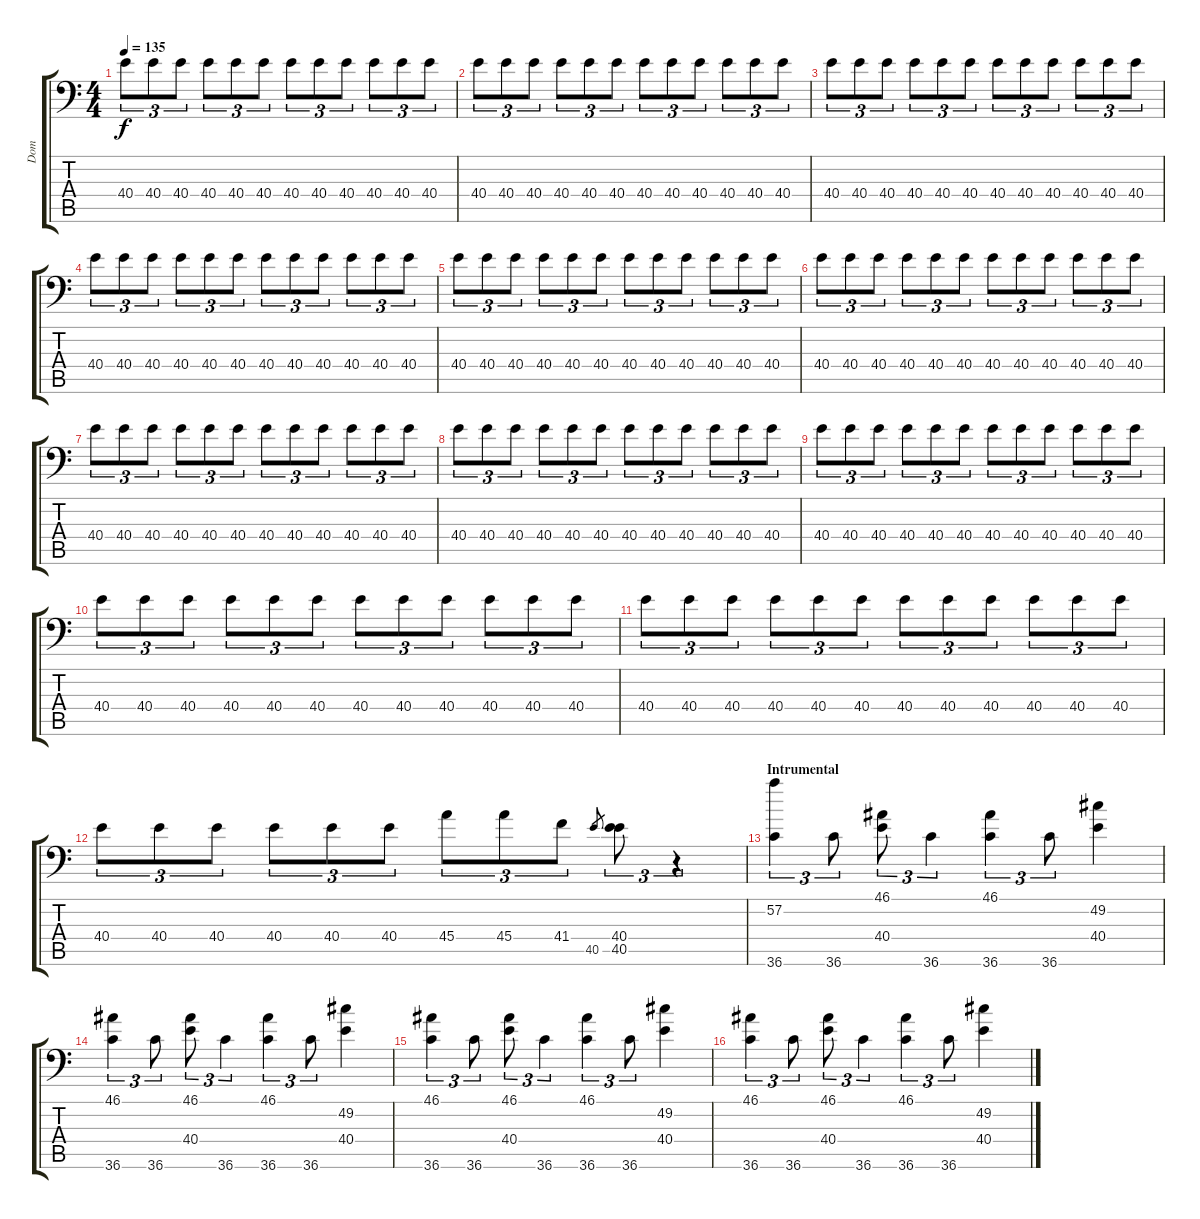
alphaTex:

\track ("Dom" "Dom") {instrument acousticgrandpiano}
\staff {score tabs}
\tuning (C-1 C-1 C-1 C-1 C-1 C-1) {hide}
\ts (4 4)
\tempo 135
\clef f4
\ks c
40.4.8{tu (3 2) dy f} 40.4.8{tu (3 2)} 40.4.8{tu (3 2)} 40.4.8{tu (3 2)} 40.4.8{tu (3 2)} 40.4.8{tu (3 2)} 40.4.8{tu (3 2)} 40.4.8{tu (3 2)} 40.4.8{tu (3 2)} 40.4.8{tu (3 2)} 40.4.8{tu (3 2)} 40.4.8{tu (3 2)} |
40.4.8{tu (3 2)} 40.4.8{tu (3 2)} 40.4.8{tu (3 2)} 40.4.8{tu (3 2)} 40.4.8{tu (3 2)} 40.4.8{tu (3 2)} 40.4.8{tu (3 2)} 40.4.8{tu (3 2)} 40.4.8{tu (3 2)} 40.4.8{tu (3 2)} 40.4.8{tu (3 2)} 40.4.8{tu (3 2)} |
40.4.8{tu (3 2)} 40.4.8{tu (3 2)} 40.4.8{tu (3 2)} 40.4.8{tu (3 2)} 40.4.8{tu (3 2)} 40.4.8{tu (3 2)} 40.4.8{tu (3 2)} 40.4.8{tu (3 2)} 40.4.8{tu (3 2)} 40.4.8{tu (3 2)} 40.4.8{tu (3 2)} 40.4.8{tu (3 2)} |
40.4.8{tu (3 2)} 40.4.8{tu (3 2)} 40.4.8{tu (3 2)} 40.4.8{tu (3 2)} 40.4.8{tu (3 2)} 40.4.8{tu (3 2)} 40.4.8{tu (3 2)} 40.4.8{tu (3 2)} 40.4.8{tu (3 2)} 40.4.8{tu (3 2)} 40.4.8{tu (3 2)} 40.4.8{tu (3 2)} |
40.4.8{tu (3 2)} 40.4.8{tu (3 2)} 40.4.8{tu (3 2)} 40.4.8{tu (3 2)} 40.4.8{tu (3 2)} 40.4.8{tu (3 2)} 40.4.8{tu (3 2)} 40.4.8{tu (3 2)} 40.4.8{tu (3 2)} 40.4.8{tu (3 2)} 40.4.8{tu (3 2)} 40.4.8{tu (3 2)} |
40.4.8{tu (3 2)} 40.4.8{tu (3 2)} 40.4.8{tu (3 2)} 40.4.8{tu (3 2)} 40.4.8{tu (3 2)} 40.4.8{tu (3 2)} 40.4.8{tu (3 2)} 40.4.8{tu (3 2)} 40.4.8{tu (3 2)} 40.4.8{tu (3 2)} 40.4.8{tu (3 2)} 40.4.8{tu (3 2)} |
40.4.8{tu (3 2)} 40.4.8{tu (3 2)} 40.4.8{tu (3 2)} 40.4.8{tu (3 2)} 40.4.8{tu (3 2)} 40.4.8{tu (3 2)} 40.4.8{tu (3 2)} 40.4.8{tu (3 2)} 40.4.8{tu (3 2)} 40.4.8{tu (3 2)} 40.4.8{tu (3 2)} 40.4.8{tu (3 2)} |
40.4.8{tu (3 2)} 40.4.8{tu (3 2)} 40.4.8{tu (3 2)} 40.4.8{tu (3 2)} 40.4.8{tu (3 2)} 40.4.8{tu (3 2)} 40.4.8{tu (3 2)} 40.4.8{tu (3 2)} 40.4.8{tu (3 2)} 40.4.8{tu (3 2)} 40.4.8{tu (3 2)} 40.4.8{tu (3 2)} |
40.4.8{tu (3 2)} 40.4.8{tu (3 2)} 40.4.8{tu (3 2)} 40.4.8{tu (3 2)} 40.4.8{tu (3 2)} 40.4.8{tu (3 2)} 40.4.8{tu (3 2)} 40.4.8{tu (3 2)} 40.4.8{tu (3 2)} 40.4.8{tu (3 2)} 40.4.8{tu (3 2)} 40.4.8{tu (3 2)} |
40.4.8{tu (3 2)} 40.4.8{tu (3 2)} 40.4.8{tu (3 2)} 40.4.8{tu (3 2)} 40.4.8{tu (3 2)} 40.4.8{tu (3 2)} 40.4.8{tu (3 2)} 40.4.8{tu (3 2)} 40.4.8{tu (3 2)} 40.4.8{tu (3 2)} 40.4.8{tu (3 2)} 40.4.8{tu (3 2)} |
40.4.8{tu (3 2)} 40.4.8{tu (3 2)} 40.4.8{tu (3 2)} 40.4.8{tu (3 2)} 40.4.8{tu (3 2)} 40.4.8{tu (3 2)} 40.4.8{tu (3 2)} 40.4.8{tu (3 2)} 40.4.8{tu (3 2)} 40.4.8{tu (3 2)} 40.4.8{tu (3 2)} 40.4.8{tu (3 2)} |
40.4.8{tu (3 2)} 40.4.8{tu (3 2)} 40.4.8{tu (3 2)} 40.4.8{tu (3 2)} 40.4.8{tu (3 2)} 40.4.8{tu (3 2)} 45.4.8{tu (3 2)} 45.4.8{tu (3 2)} 41.4.8{tu (3 2)} 40.5.8{gr} (40.4 40.5).8{tu (3 2)} r.4{tu (3 2)} |
\section ("" "Intrumental")
(57.2 36.6).4{tu (3 2)} 36.6.8{tu (3 2)} (46.1 40.4).8{tu (3 2)} 36.6.4{tu (3 2)} (46.1 36.6).4{tu (3 2)} 36.6.8{tu (3 2)} (49.2 40.4).4 |
(46.1 36.6).4{tu (3 2)} 36.6.8{tu (3 2)} (46.1 40.4).8{tu (3 2)} 36.6.4{tu (3 2)} (46.1 36.6).4{tu (3 2)} 36.6.8{tu (3 2)} (49.2 40.4).4 |
(46.1 36.6).4{tu (3 2)} 36.6.8{tu (3 2)} (46.1 40.4).8{tu (3 2)} 36.6.4{tu (3 2)} (46.1 36.6).4{tu (3 2)} 36.6.8{tu (3 2)} (49.2 40.4).4 |
(46.1 36.6).4{tu (3 2)} 36.6.8{tu (3 2)} (46.1 40.4).8{tu (3 2)} 36.6.4{tu (3 2)} (46.1 36.6).4{tu (3 2)} 36.6.8{tu (3 2)} (49.2 40.4).4
